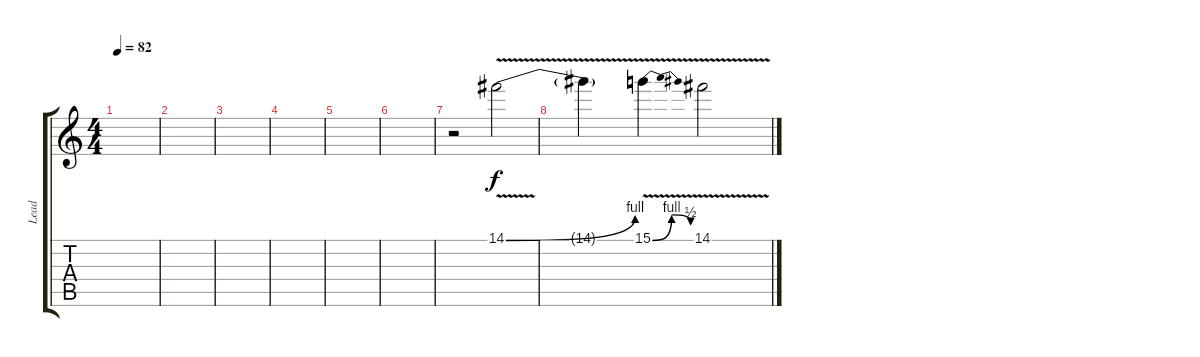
\track ("Lead" "Lead") {instrument overdrivenguitar}
\staff {score tabs}
\tuning (E4 B3 G3 D3 A2 E2) {hide}
\ts (4 4)
\tempo 82
\clef g2
\ks c
|
|
|
|
|
|
r.2 14.1{be (bend 0 0 60 4) v}.2 |
14.1{t}.4 15.1{be (bendrelease 0 0 15 4 15 4 60 2) v}.4 14.1{v}.2
